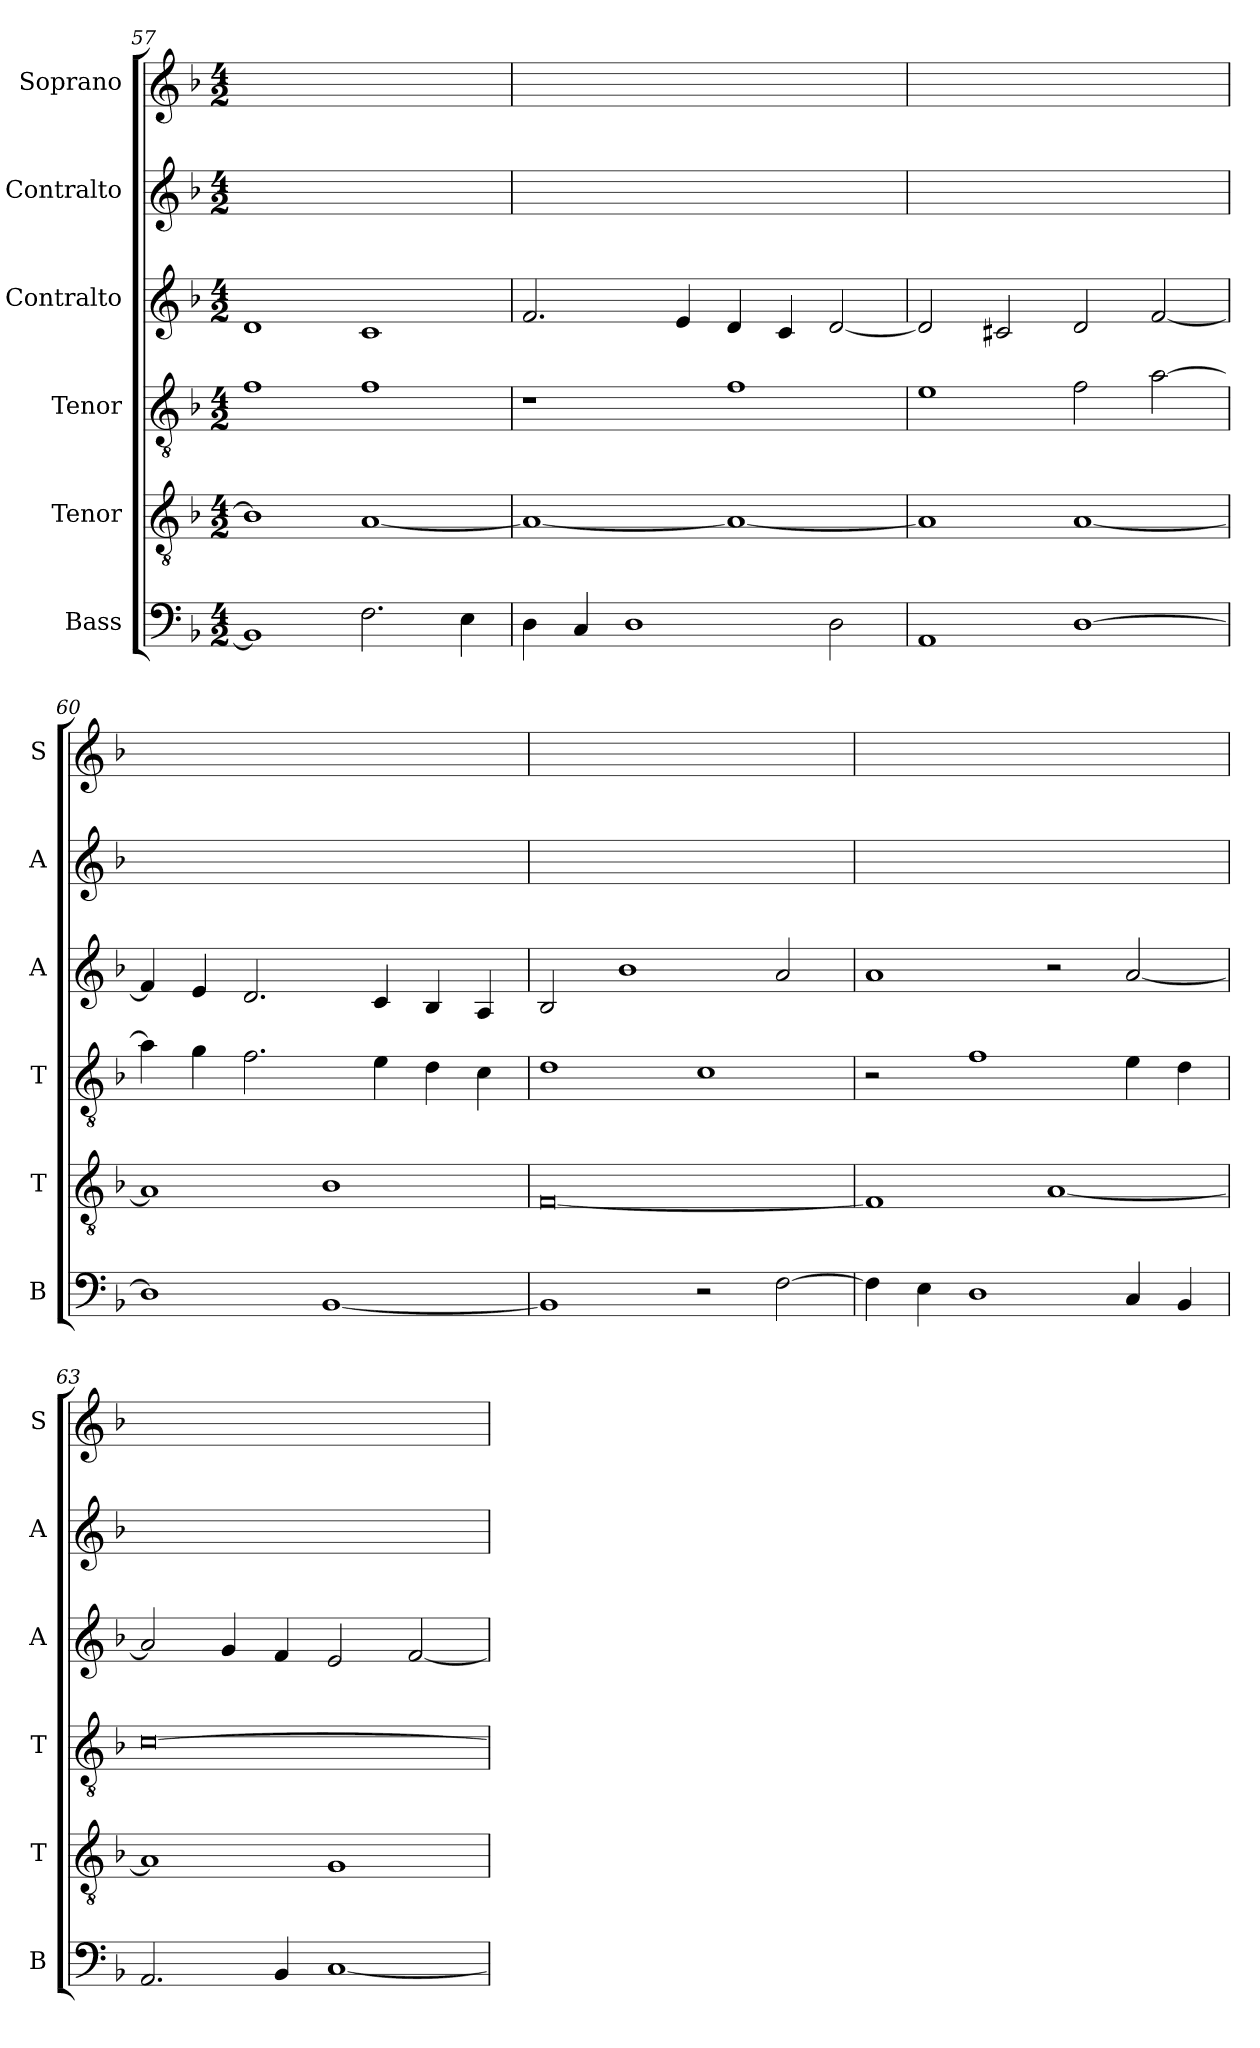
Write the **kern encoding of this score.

**kern	**kern	**kern	**kern	**kern	**kern
*part6	*part5	*part4	*part3	*part2	*part1
*staff6	*staff5	*staff4	*staff3	*staff2	*staff1
*I"Bass	*I"Tenor	*I"Tenor	*I"Contralto	*I"Contralto	*I"Soprano
*I'B	*I'T	*I'T	*I'A	*I'A	*I'S
*clefF4	*clefGv2	*clefGv2	*clefG2	*clefG2	*clefG2
*k[b-]	*k[b-]	*k[b-]	*k[b-]	*k[b-]	*k[b-]
*F:ion	*F:ion	*F:ion	*F:ion	*F:ion	*F:ion
*M4/2	*M4/2	*M4/2	*M4/2	*M4/2	*M4/2
=57	=57	=57	=57	=57	=57
1BB-]	1B-]	1f	1d	0ryy	0ryy
2.F	[1A	1f	1c	.	.
4E	.	.	.	.	.
=58	=58	=58	=58	=58	=58
4D	1A_	1r	2.f	0ryy	0ryy
4C	.	.	.	.	.
1D	.	.	.	.	.
.	.	.	4e	.	.
.	1A_	1f	4d	.	.
.	.	.	4c	.	.
2D	.	.	[2d	.	.
=59	=59	=59	=59	=59	=59
1AA	1A]	1e	2d]	0ryy	0ryy
.	.	.	2c#X	.	.
[1D	[1A	2f	2d	.	.
.	.	[2a	[2f	.	.
=60	=60	=60	=60	=60	=60
1D]	1A]	4a]	4f]	0ryy	0ryy
.	.	4g	4e	.	.
.	.	2.f	2.d	.	.
[1BB-	1B-	.	.	.	.
.	.	4e	4c	.	.
.	.	4d	4B-	.	.
.	.	4c	4A	.	.
=61	=61	=61	=61	=61	=61
1BB-]	[0F	1d	2B-	0ryy	0ryy
.	.	.	1b-	.	.
2r	.	1c	.	.	.
[2F	.	.	2a	.	.
=62	=62	=62	=62	=62	=62
4F]	1F]	2r	1a	0ryy	0ryy
4E	.	.	.	.	.
1D	.	1f	.	.	.
.	[1A	.	2r	.	.
4C	.	4e	[2a	.	.
4BB-	.	4d	.	.	.
=63	=63	=63	=63	=63	=63
2.AA	1A]	[0c	2a]	0ryy	0ryy
.	.	.	4g	.	.
4BB-	.	.	4f	.	.
[1C	1G	.	2e	.	.
.	.	.	[2f	.	.
=	=	=	=	=	=
*-	*-	*-	*-	*-	*-
